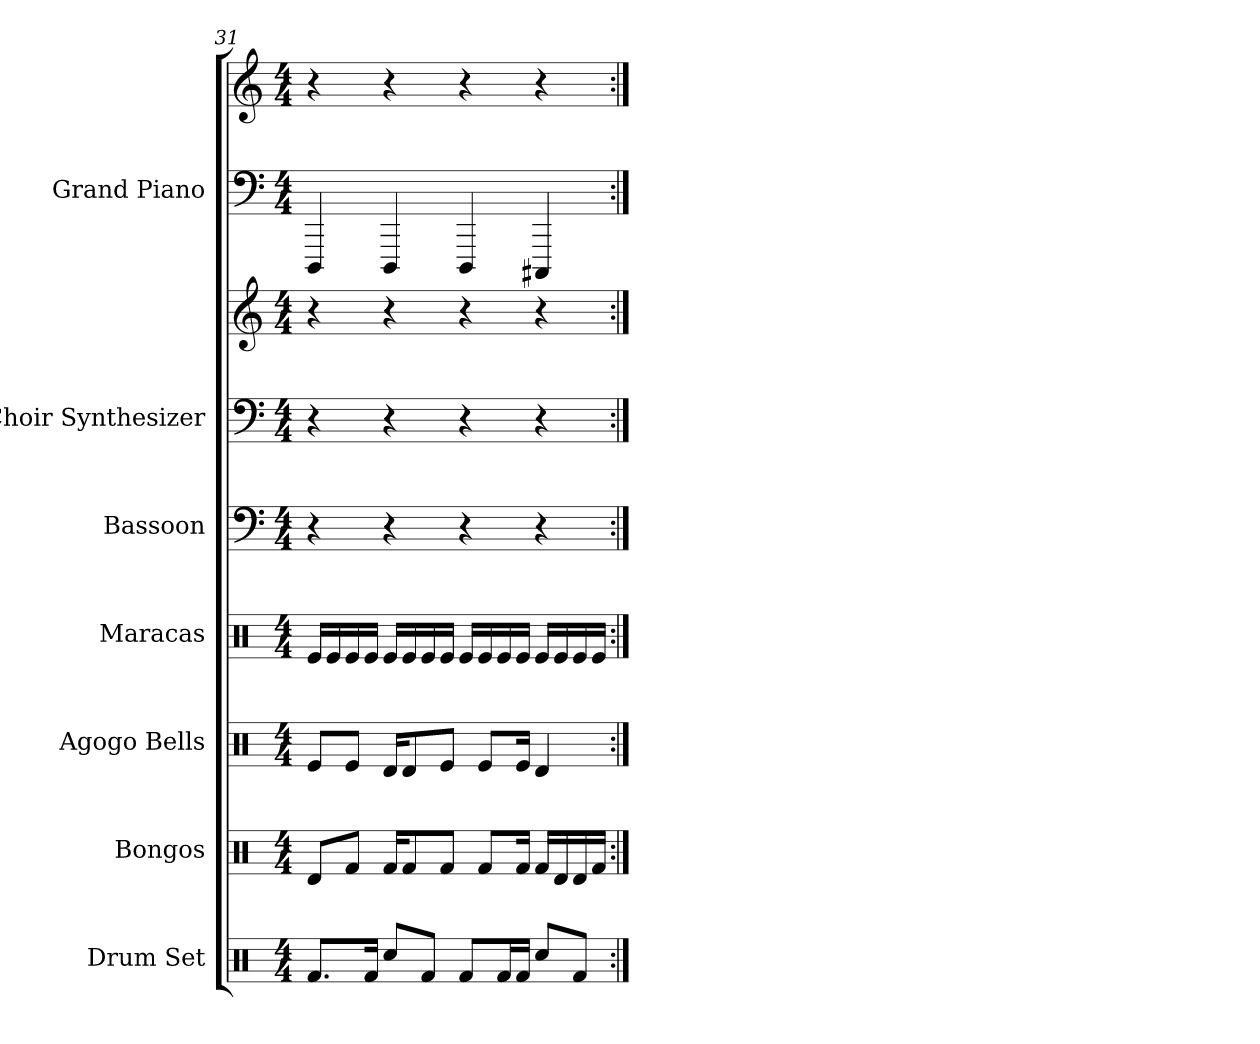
**kern	**kern	**kern	**kern	**kern	**kern	**kern	**kern	**kern
*part7	*part6	*part5	*part4	*part3	*part2	*part2	*part1	*part1
*staff9	*staff8	*staff7	*staff6	*staff5	*staff4	*staff3	*staff2	*staff1
*I"Drum Set	*I"Bongos	*I"Agogo Bells	*I"Maracas	*I"Bassoon	*I"Choir Synthesizer	*	*I"Grand Piano	*
*I'Drums	*I'Bongo	*I'Ago.	*I'Mrcs	*I'Bsn.	*I'Synth.	*	*I'Pno.	*
*clefX	*clefX	*clefX	*clefX	*clefF4	*clefF4	*clefG2	*clefF4	*clefG2
*k[]	*k[]	*k[]	*k[]	*k[]	*k[]	*k[]	*k[]	*k[]
*M4/4	*M4/4	*M4/4	*M4/4	*M4/4	*M4/4	*M4/4	*M4/4	*M4/4
=31	=31	=31	=31	=31	=31	=31	=31	=31
8.RfL	8RdL	8ReL	16ReLL	4r	4r	4r	4DDD	4r
.	.	.	16Re	.	.	.	.	.
.	8RfJ	8ReJ	16Re	.	.	.	.	.
16RfJk	.	.	16ReJJ	.	.	.	.	.
8RccL	16RfKL	16RdKL	16ReLL	4r	4r	4r	4DDD	4r
.	8Rf	8Rd	16Re	.	.	.	.	.
8RfJ	.	.	16Re	.	.	.	.	.
.	8RfJ	8ReJ	16ReJJ	.	.	.	.	.
8RfL	.	.	16ReLL	4r	4r	4r	4DDD	4r
.	8RfL	8ReL	16Re	.	.	.	.	.
16RfL	.	.	16Re	.	.	.	.	.
16RfJJ	16RfJk	16ReJk	16ReJJ	.	.	.	.	.
8RccL	16RfLL	4Rd	16ReLL	4r	4r	4r	4CCC#X	4r
.	16Rd	.	16Re	.	.	.	.	.
8RfJ	16Rd	.	16Re	.	.	.	.	.
.	16RfJJ	.	16ReJJ	.	.	.	.	.
=:|!	=:|!	=:|!	=:|!	=:|!	=:|!	=:|!	=:|!	=:|!
*-	*-	*-	*-	*-	*-	*-	*-	*-
